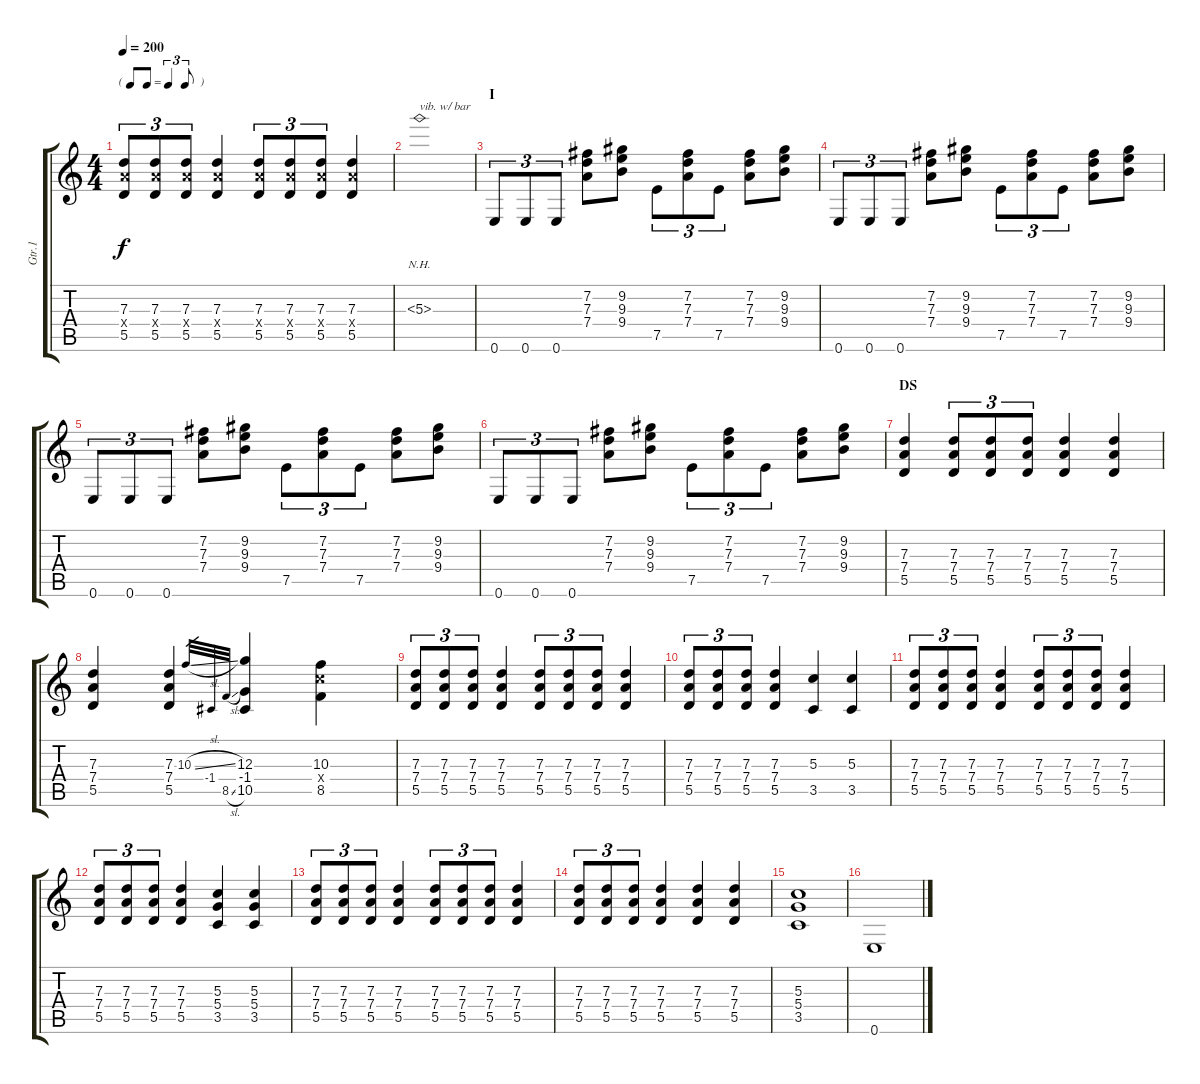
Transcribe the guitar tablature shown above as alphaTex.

\track ("Gtr.1" "Gtr.1") {instrument distortionguitar}
\staff {score tabs}
\tuning (E4 B3 G3 D3 A2 E2) {hide}
\ts (4 4)
\tf triplet8th
\tempo 200
\clef g2
\ks c
(7.3 7.4{x} 5.5).8{tu (3 2) dy f} (7.3 7.4{x} 5.5).8{tu (3 2)} (7.3 7.4{x} 5.5).8{tu (3 2)} (7.3 7.4{x} 5.5).4 (7.3 7.4{x} 5.5).8{tu (3 2)} (7.3 7.4{x} 5.5).8{tu (3 2)} (7.3 7.4{x} 5.5).8{tu (3 2)} (7.3 7.4{x} 5.5).4 |
5.3{nh}.1{txt "vib. w/ bar"} |
\section ("" "I")
0.6.8{tu (3 2)} 0.6.8{tu (3 2)} 0.6.8{tu (3 2)} (7.2 7.3 7.4).8 (9.2 9.3 9.4).8 7.5.8{tu (3 2)} (7.2 7.3 7.4).8{tu (3 2)} 7.5.8{tu (3 2)} (7.2 7.3 7.4).8 (9.2 9.3 9.4).8 |
0.6.8{tu (3 2)} 0.6.8{tu (3 2)} 0.6.8{tu (3 2)} (7.2 7.3 7.4).8 (9.2 9.3 9.4).8 7.5.8{tu (3 2)} (7.2 7.3 7.4).8{tu (3 2)} 7.5.8{tu (3 2)} (7.2 7.3 7.4).8 (9.2 9.3 9.4).8 |
0.6.8{tu (3 2)} 0.6.8{tu (3 2)} 0.6.8{tu (3 2)} (7.2 7.3 7.4).8 (9.2 9.3 9.4).8 7.5.8{tu (3 2)} (7.2 7.3 7.4).8{tu (3 2)} 7.5.8{tu (3 2)} (7.2 7.3 7.4).8 (9.2 9.3 9.4).8 |
0.6.8{tu (3 2)} 0.6.8{tu (3 2)} 0.6.8{tu (3 2)} (7.2 7.3 7.4).8 (9.2 9.3 9.4).8 7.5.8{tu (3 2)} (7.2 7.3 7.4).8{tu (3 2)} 7.5.8{tu (3 2)} (7.2 7.3 7.4).8 (9.2 9.3 9.4).8 |
\section ("" "DS")
(7.3 7.4 5.5).4 (7.3 7.4 5.5).8{tu (3 2)} (7.3 7.4 5.5).8{tu (3 2)} (7.3 7.4 5.5).8{tu (3 2)} (7.3 7.4 5.5).4 (7.3 7.4 5.5).4 |
(7.3 7.4 5.5).4 (7.3 7.4 5.5).4 10.3{sl}.32{gr} -1.4.32{gr} 8.5{sl}.32{gr} (12.3 -1.4 10.5).4 (10.3 10.4{x} 8.5).4 |
(7.3 7.4 5.5).8{tu (3 2)} (7.3 7.4 5.5).8{tu (3 2)} (7.3 7.4 5.5).8{tu (3 2)} (7.3 7.4 5.5).4 (7.3 7.4 5.5).8{tu (3 2)} (7.3 7.4 5.5).8{tu (3 2)} (7.3 7.4 5.5).8{tu (3 2)} (7.3 7.4 5.5).4 |
(7.3 7.4 5.5).8{tu (3 2)} (7.3 7.4 5.5).8{tu (3 2)} (7.3 7.4 5.5).8{tu (3 2)} (7.3 7.4 5.5).4 (5.3 3.5).4 (5.3 3.5).4 |
(7.3 7.4 5.5).8{tu (3 2)} (7.3 7.4 5.5).8{tu (3 2)} (7.3 7.4 5.5).8{tu (3 2)} (7.3 7.4 5.5).4 (7.3 7.4 5.5).8{tu (3 2)} (7.3 7.4 5.5).8{tu (3 2)} (7.3 7.4 5.5).8{tu (3 2)} (7.3 7.4 5.5).4 |
(7.3 7.4 5.5).8{tu (3 2)} (7.3 7.4 5.5).8{tu (3 2)} (7.3 7.4 5.5).8{tu (3 2)} (7.3 7.4 5.5).4 (5.3 5.4 3.5).4 (5.3 5.4 3.5).4 |
(7.3 7.4 5.5).8{tu (3 2)} (7.3 7.4 5.5).8{tu (3 2)} (7.3 7.4 5.5).8{tu (3 2)} (7.3 7.4 5.5).4 (7.3 7.4 5.5).8{tu (3 2)} (7.3 7.4 5.5).8{tu (3 2)} (7.3 7.4 5.5).8{tu (3 2)} (7.3 7.4 5.5).4 |
(7.3 7.4 5.5).8{tu (3 2)} (7.3 7.4 5.5).8{tu (3 2)} (7.3 7.4 5.5).8{tu (3 2)} (7.3 7.4 5.5).4 (7.3 7.4 5.5).4 (7.3 7.4 5.5).4 |
(5.3 5.4 3.5).1 |
0.6.1
